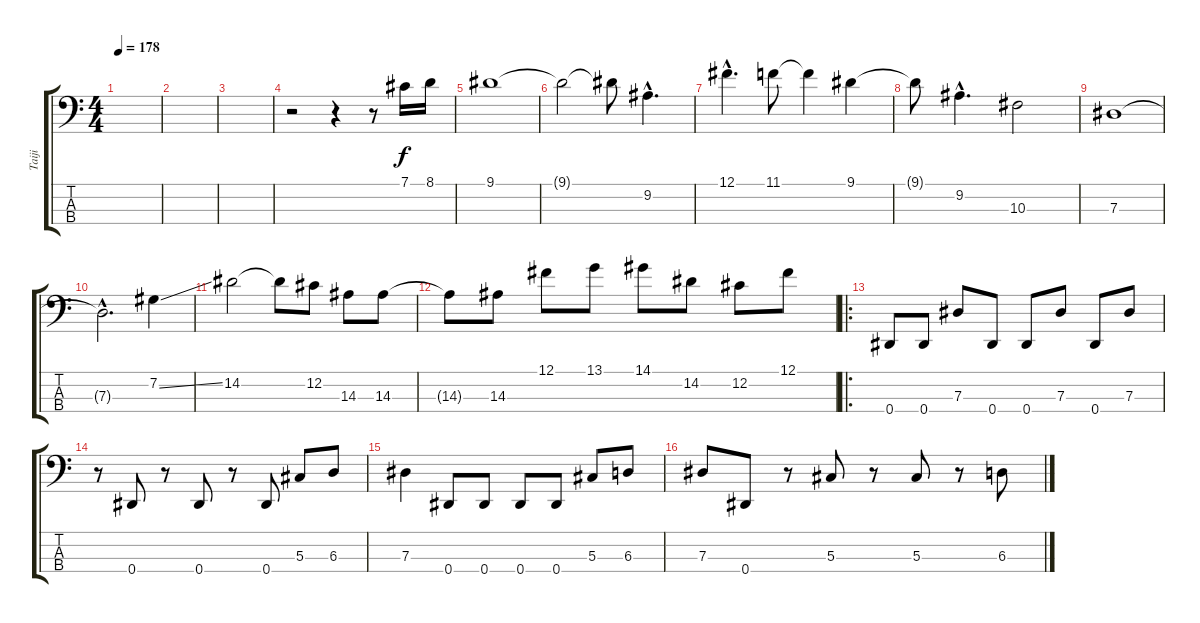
\track ("Taiji" "Taiji") {instrument electricbasspick}
\staff {score tabs}
\tuning (Gb2 Db2 Ab1 Eb1) {hide}
\ts (4 4)
\tempo 178
\clef f4
\ks c
|
|
|
r.2 r.4 r.8 7.1.16 8.1.16 |
9.1.1 |
9.1{t}.2 9.1{t}.8 9.2{hac}.4{d} |
12.1{hac}.4{d} 11.1.8 11.1{t}.4 9.1.4 |
9.1{t}.8 9.2{hac}.4{d} 10.3.2 |
7.3.1 |
7.3{hac t}.2{d} 7.2{ss}.4 |
14.2.2 14.2{t}.8 12.2.8 14.3.8 14.3.8 |
14.3{t}.8 14.3.8 12.1.8 13.1.8 14.1.8 14.2.8 12.2.8 12.1.8 |
\ro
0.4.8 0.4.8 7.3.8 0.4.8 0.4.8 7.3.8 0.4.8 7.3.8 |
r.8 0.4.8 r.8 0.4.8 r.8 0.4.8 5.3.8 6.3.8 |
7.3.4 0.4.8 0.4.8 0.4.8 0.4.8 5.3.8 6.3.8 |
7.3.8 0.4.8 r.8 5.3.8 r.8 5.3.8 r.8 6.3.8
